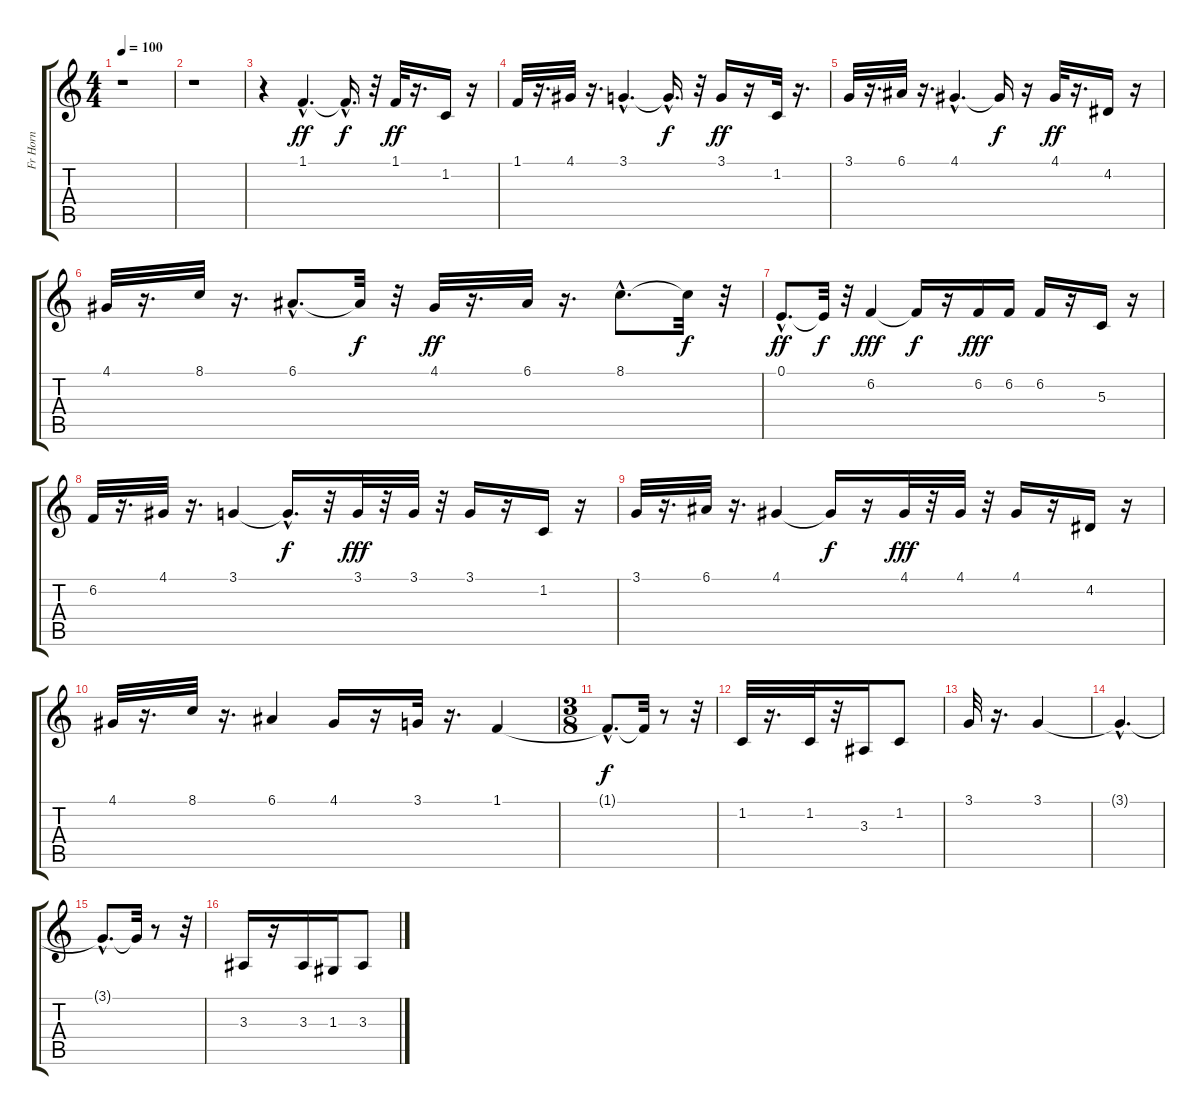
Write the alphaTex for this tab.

\track ("Fr Horn" "Fr Horn") {instrument frenchhorn}
\staff {score tabs}
\tuning (E4 B3 G3 D3 A2 E2) {hide}
\ts (4 4)
\tempo 100
\clef g2
\ks c
r.1{dy ff instrument frenchhorn} |
r.1 |
r.4 1.1{hac}.4{d} 1.1{hac t}.16{d dy f} r.32 1.1.32{dy ff} r.16{d} 1.2.16 r.16 |
1.1.32 r.16{d} 4.1.32 r.16{d} 3.1{hac}.4{d} 3.1{hac t}.16{d dy f} r.32 3.1.16{dy ff} r.16 1.2.32 r.16{d} |
3.1.32 r.16{d} 6.1.32 r.16{d} 4.1{hac}.4{d} 4.1{t}.16{dy f} r.16 4.1.32{dy ff} r.16{d} 4.2.16 r.16 |
4.1.32 r.16{d} 8.1.32 r.16{d} 6.1{hac}.8{d} 6.1{t}.32{dy f} r.32 4.1.32{dy ff} r.16{d} 6.1.32 r.16{d} 8.1{hac}.8{d} 8.1{t}.32{dy f} r.32 |
0.1{hac}.8{d dy ff} 0.1{t}.32{dy f} r.32 6.2.4{dy fff} 6.2{t}.16{dy f} r.16 6.2.16{dy fff} 6.2.16 6.2.16 r.16 5.3.16 r.16 |
6.2.32 r.16{d} 4.1.32 r.16{d} 3.1.4 3.1{hac t}.16{d dy f} r.32 3.1.32{dy fff} r.32 3.1.32 r.32 3.1.16 r.16 1.2.16 r.16 |
3.1.32 r.16{d} 6.1.32 r.16{d} 4.1.4 4.1{t}.16{dy f} r.16 4.1.32{dy fff} r.32 4.1.32 r.32 4.1.16 r.16 4.2.16 r.16 |
4.1.32 r.16{d} 8.1.32 r.16{d} 6.1.4 4.1.16 r.16 3.1.32 r.16{d} 1.1.4 |
\ts (3 8)
1.1{hac t}.8{d dy f} 1.1{t}.32 r.8 r.32 |
1.2.32 r.16{d} 1.2.32 r.32 3.3.16 1.2.8 |
3.1.32 r.16{d} 3.1.4 |
3.1{hac t}.4{d} |
3.1{hac t}.8{d} 3.1{t}.32 r.8 r.32 |
3.3.16 r.16 3.3.16 1.3.16 3.3.8
